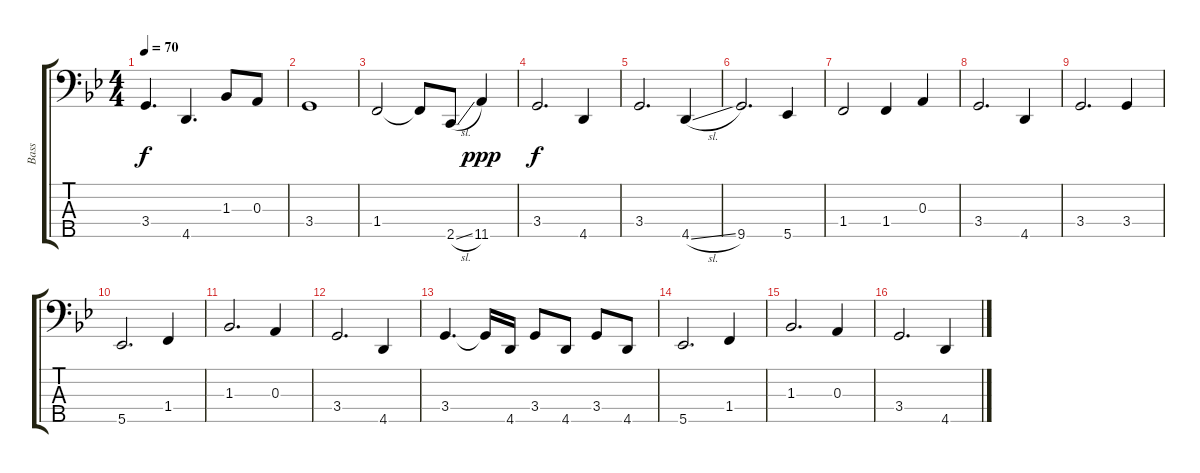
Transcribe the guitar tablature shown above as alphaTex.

\track ("Bass" "Bass") {instrument electricbassfinger}
\staff {score tabs}
\tuning (G2 D2 A1 E1 Bb0) {hide}
\ts (4 4)
\tempo 70
\clef f4
\ks gminor
3.4.4{d dy f} 4.5.4{d} 1.3.8 0.3.8 |
3.4.1 |
1.4.2 1.4{t}.8 2.5{sl}.8 11.5.4{dy ppp} |
3.4.2{d dy f} 4.5.4 |
3.4.2{d} 4.5{sl}.4 |
9.5.2{d} 5.5.4 |
1.4.2 1.4.4 0.3.4 |
3.4.2{d} 4.5.4 |
3.4.2{d} 3.4.4 |
5.5.2{d} 1.4.4 |
1.3.2{d} 0.3.4 |
3.4.2{d} 4.5.4 |
3.4.4{d} 3.4{t}.16 4.5.16 3.4.8 4.5.8 3.4.8 4.5.8 |
5.5.2{d} 1.4.4 |
1.3.2{d} 0.3.4 |
3.4.2{d} 4.5.4
